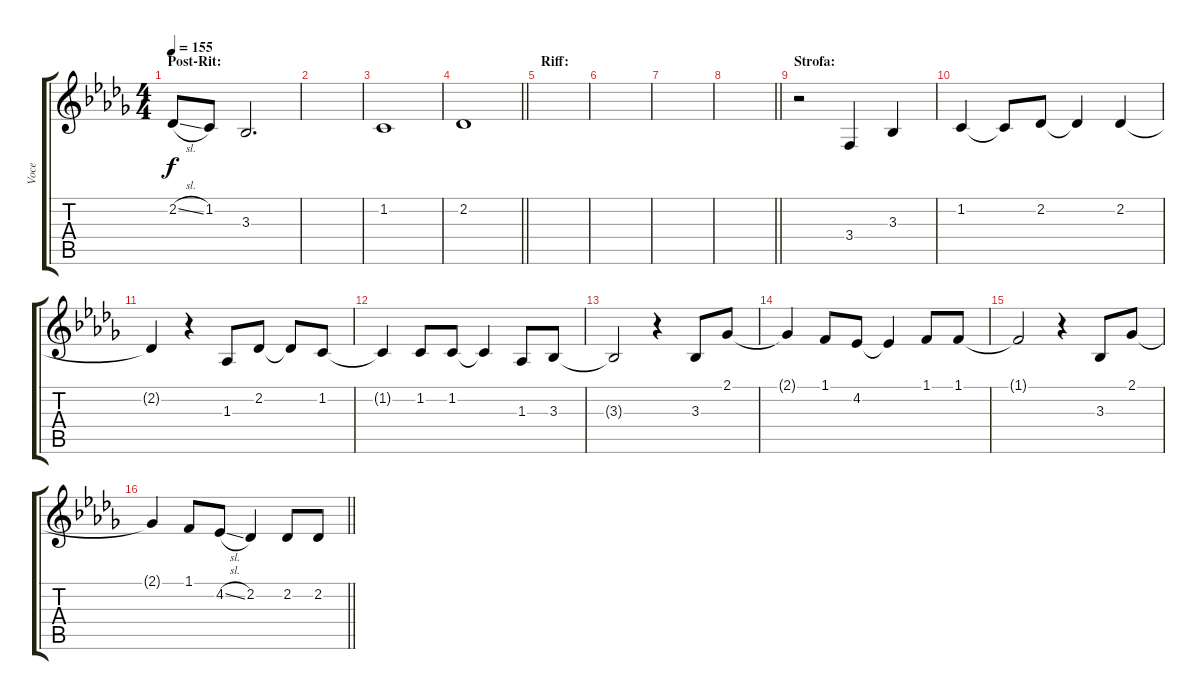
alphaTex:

\track ("Voce" "Voce") {instrument clarinet}
\staff {score tabs}
\tuning (E4 B3 G3 D3 A2 E2) {hide}
\ts (4 4)
\section ("" "Post-Rit:")
\tempo 155
\clef g2
\ks bbminor
2.2{sl t}.8{dy f} 1.2.8 3.3.2{d} |
|
1.2.1 |
\barLineRight lightlight
2.2.1 |
\section ("" "Riff:")
|
|
|
\barLineRight lightlight
|
\section ("" "Strofa:")
r.2 3.4.4 3.3.4 |
1.2.4 1.2{t}.8 2.2.8 2.2{t}.4 2.2.4 |
2.2{t}.4 r.4 1.3.8 2.2.8 2.2{t}.8 1.2.8 |
1.2{t}.4 1.2.8 1.2.8 1.2{t}.4 1.3.8 3.3.8 |
3.3{t}.2 r.4 3.3.8 2.1.8 |
2.1{t}.4 1.1.8 4.2.8 4.2{t}.4 1.1.8 1.1.8 |
1.1{t}.2 r.4 3.3.8 2.1.8 |
\barLineRight lightlight
2.1{t}.4 1.1.8 4.2{sl}.8 2.2.4 2.2.8 2.2.8
